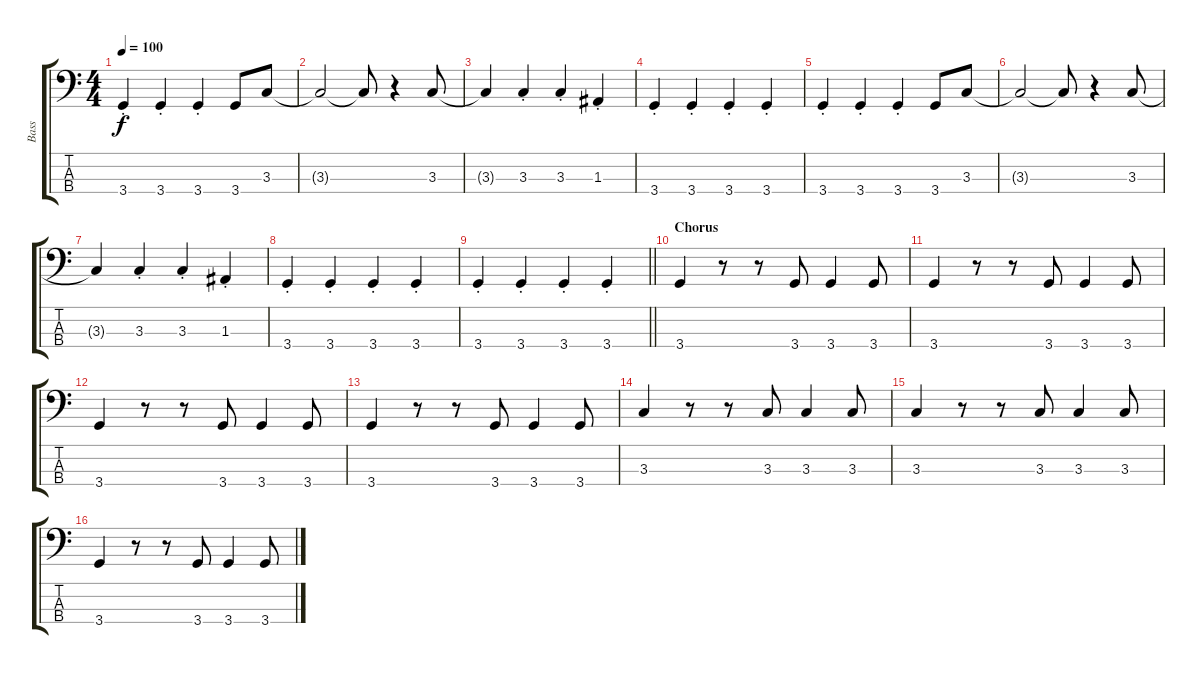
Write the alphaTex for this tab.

\track ("Bass" "Bass") {instrument electricbassfinger}
\staff {score tabs}
\tuning (G2 D2 A1 E1) {hide}
\ts (4 4)
\tempo 100
\clef f4
\ks c
3.4{st}.4{dy f} 3.4{st}.4 3.4{st}.4 3.4.8 3.3.8 |
3.3{t}.2 3.3{t}.8 r.4 3.3.8 |
3.3{t}.4 3.3{st}.4 3.3{st}.4 1.3{st}.4 |
3.4{st}.4 3.4{st}.4 3.4{st}.4 3.4{st}.4 |
3.4{st}.4 3.4{st}.4 3.4{st}.4 3.4.8 3.3.8 |
3.3{t}.2 3.3{t}.8 r.4 3.3.8 |
3.3{t}.4 3.3{st}.4 3.3{st}.4 1.3{st}.4 |
3.4{st}.4 3.4{st}.4 3.4{st}.4 3.4{st}.4 |
\barLineRight lightlight
3.4{st}.4 3.4{st}.4 3.4{st}.4 3.4{st}.4 |
\section ("" "Chorus")
3.4.4 r.8 r.8 3.4.8 3.4.4 3.4.8 |
3.4.4 r.8 r.8 3.4.8 3.4.4 3.4.8 |
3.4.4 r.8 r.8 3.4.8 3.4.4 3.4.8 |
3.4.4 r.8 r.8 3.4.8 3.4.4 3.4.8 |
3.3.4 r.8 r.8 3.3.8 3.3.4 3.3.8 |
3.3.4 r.8 r.8 3.3.8 3.3.4 3.3.8 |
3.4.4 r.8 r.8 3.4.8 3.4.4 3.4.8
